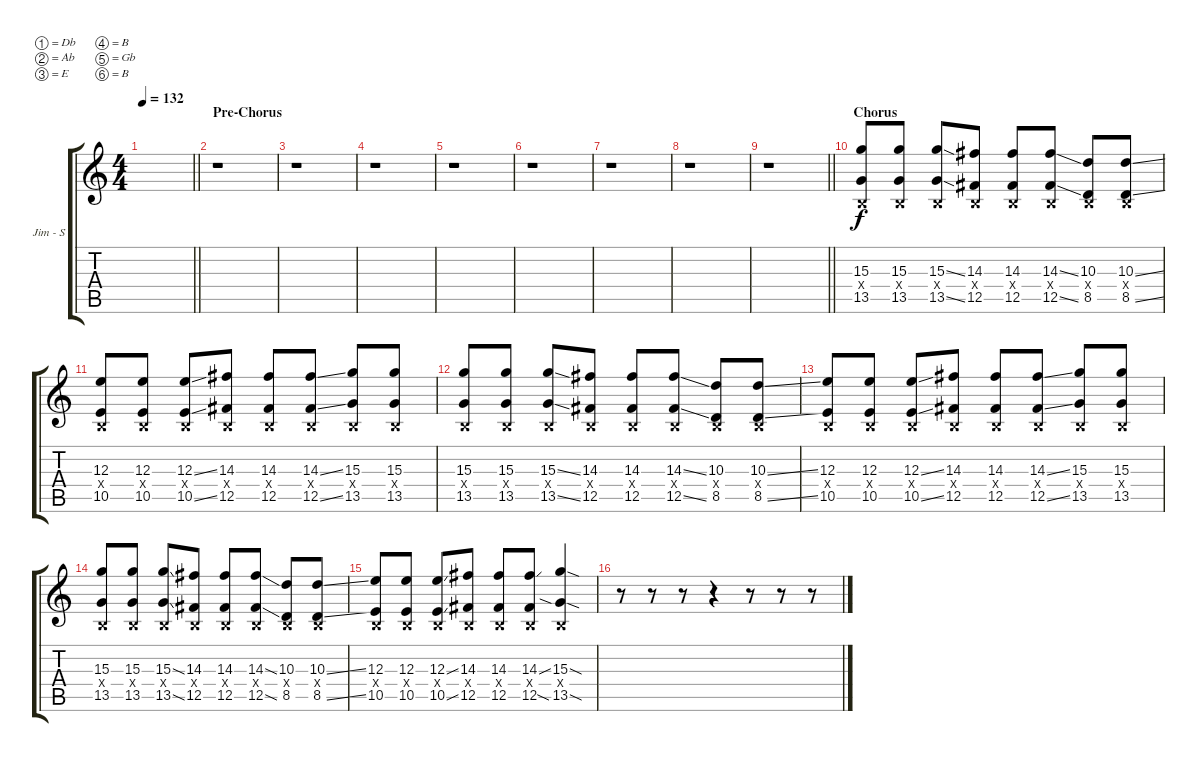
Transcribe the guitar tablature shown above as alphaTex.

\bracketExtendMode groupsimilarinstruments
\firstSystemTrackNameOrientation horizontal
\otherSystemsTrackNameOrientation horizontal
\track ("Jim Root (Solo)" "Jim - S") {instrument distortionguitar}
\staff {score tabs}
\tuning (Db4 Ab3 E3 B2 Gb2 B1)
\ts (4 4)
\tempo 132
\clef g2
\barLineRight lightlight
\ks c
|
\section ("" "Pre-Chorus")
r.1 |
r.1 |
r.1 |
r.1 |
r.1 |
r.1 |
r.1 |
\barLineRight lightlight
r.1 |
\section ("" "Chorus")
(15.3 13.5 0.4{x}).8{dy f} (15.3 13.5 0.4{x}).8 (15.3{ss} 13.5{ss} 0.4{x}).8 (14.3 12.5 0.4{x}).8 (14.3 12.5 0.4{x}).8 (14.3{ss} 12.5{ss} 0.4{x}).8 (10.3 8.5 0.4{x}).8 (10.3{ss} 8.5{ss} 0.4{x}).8 |
(12.3 10.5 0.4{x}).8 (12.3 10.5 0.4{x}).8 (12.3{ss} 10.5{ss} 0.4{x}).8 (14.3 12.5 0.4{x}).8 (14.3 12.5 0.4{x}).8 (14.3{ss} 12.5{ss} 0.4{x}).8 (15.3 13.5 0.4{x}).8 (15.3 13.5 0.4{x}).8 |
(15.3 13.5 0.4{x}).8 (15.3 13.5 0.4{x}).8 (15.3{ss} 13.5{ss} 0.4{x}).8 (14.3 12.5 0.4{x}).8 (14.3 12.5 0.4{x}).8 (14.3{ss} 12.5{ss} 0.4{x}).8 (10.3 8.5 0.4{x}).8 (10.3{ss} 8.5{ss} 0.4{x}).8 |
(12.3 10.5 0.4{x}).8 (12.3 10.5 0.4{x}).8 (12.3{ss} 10.5{ss} 0.4{x}).8 (14.3 12.5 0.4{x}).8 (14.3 12.5 0.4{x}).8 (14.3{ss} 12.5{ss} 0.4{x}).8 (15.3 13.5 0.4{x}).8 (15.3 13.5 0.4{x}).8 |
(15.3 13.5 0.4{x}).8 (15.3 13.5 0.4{x}).8 (15.3{ss} 13.5{ss} 0.4{x}).8 (14.3 12.5 0.4{x}).8 (14.3 12.5 0.4{x}).8 (14.3{ss} 12.5{ss} 0.4{x}).8 (10.3 8.5 0.4{x}).8 (10.3{ss} 8.5{ss} 0.4{x}).8 |
(12.3 10.5 0.4{x}).8 (12.3 10.5 0.4{x}).8 (12.3{ss} 10.5{ss} 0.4{x}).8 (14.3 12.5 0.4{x}).8 (14.3 12.5 0.4{x}).8 (14.3{ss} 12.5 0.4{x}).8 (15.3{sod} 13.5{sia sod} 0.4{x}).4 |
r.8 r.8 r.8 r.4 r.8 r.8 r.8
